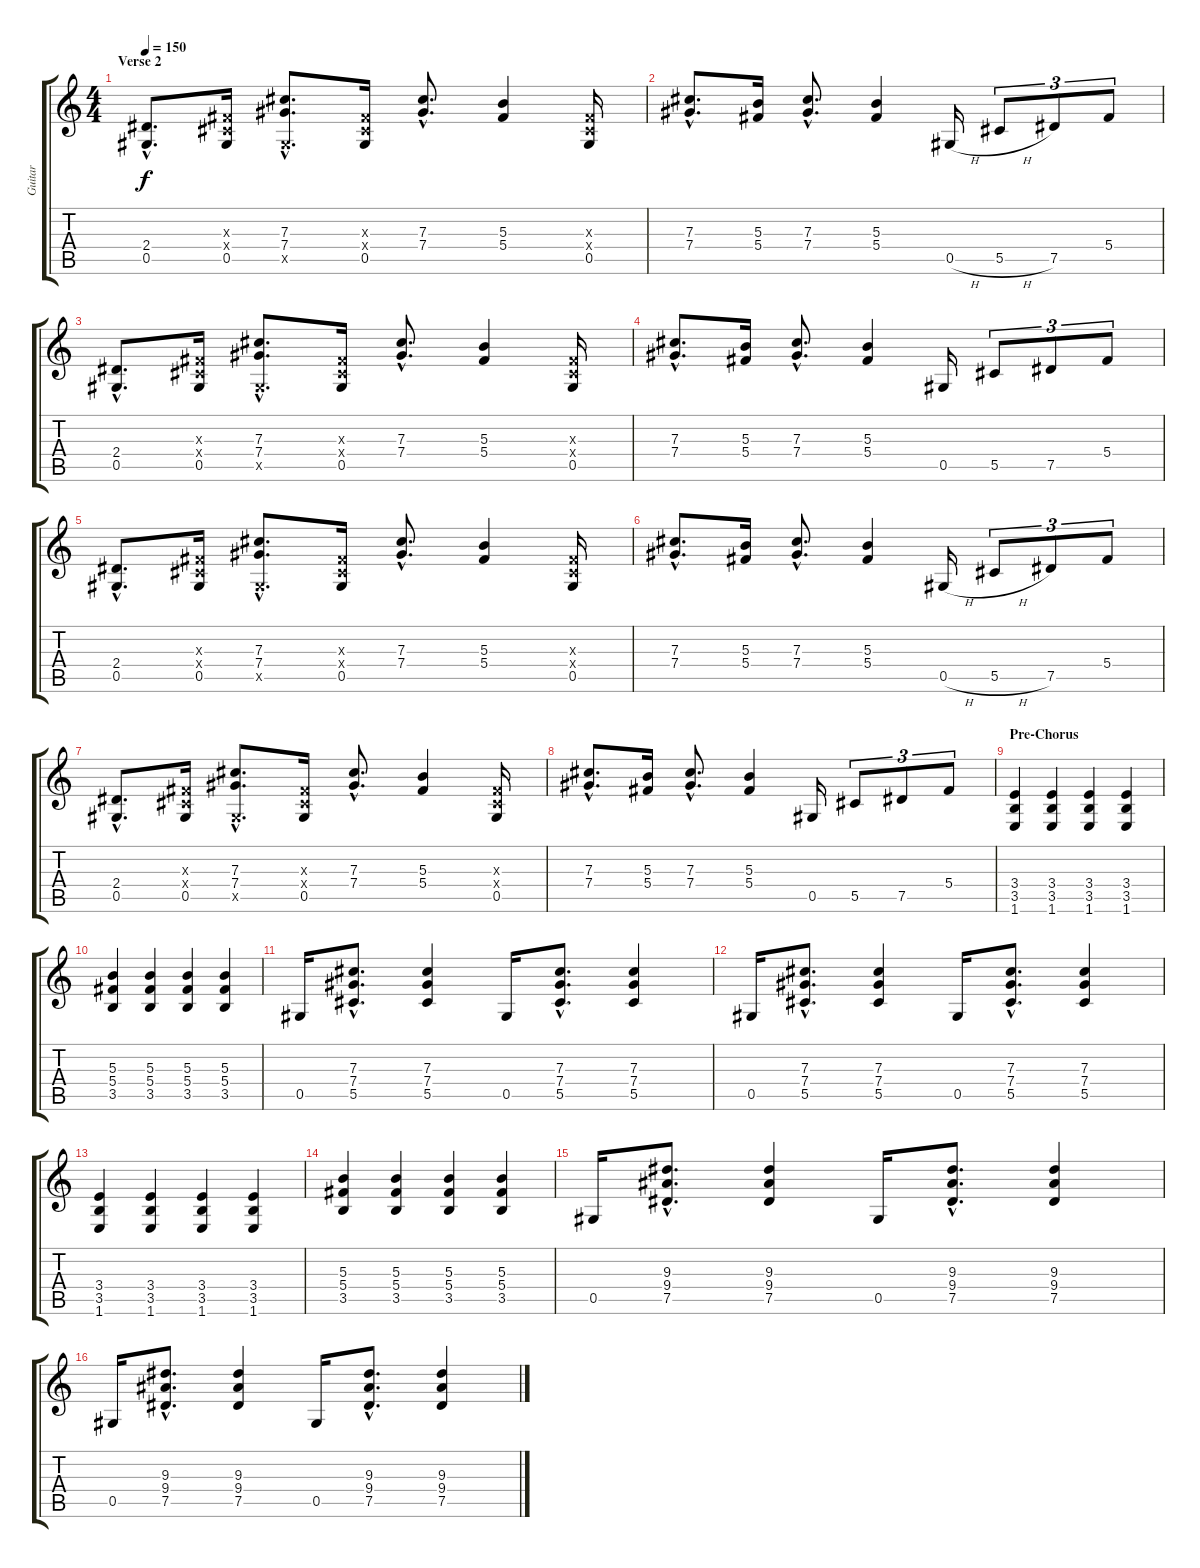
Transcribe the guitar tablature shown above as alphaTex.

\track ("Guitar" "Guitar") {instrument distortionguitar}
\staff {score tabs}
\tuning (Eb4 Bb3 Gb3 Db3 Ab2 Eb2) {hide}
\ts (4 4)
\section ("" "Verse 2")
\tempo 150
\clef g2
\ks c
(2.4{hac} 0.5{hac}).8{d dy f} (0.3{x} 0.4{x} 0.5).16 (7.3{hac} 7.4{hac} 0.5{hac x}).8{d} (0.3{x} 0.4{x} 0.5).16 (7.3{hac} 7.4{hac}).8{d} (5.3 5.4).4 (0.3{x} 0.4{x} 0.5).16 |
(7.3{hac} 7.4{hac}).8{d} (5.3 5.4).16 (7.3{hac} 7.4{hac}).8{d} (5.3 5.4).4 0.5{h}.16 5.5{h}.8{tu (3 2)} 7.5.8{tu (3 2)} 5.4.8{tu (3 2)} |
(2.4{hac} 0.5{hac}).8{d} (0.3{x} 0.4{x} 0.5).16 (7.3{hac} 7.4{hac} 0.5{hac x}).8{d} (0.3{x} 0.4{x} 0.5).16 (7.3{hac} 7.4{hac}).8{d} (5.3 5.4).4 (0.3{x} 0.4{x} 0.5).16 |
(7.3{hac} 7.4{hac}).8{d} (5.3 5.4).16 (7.3{hac} 7.4{hac}).8{d} (5.3 5.4).4 0.5.16 5.5.8{tu (3 2)} 7.5.8{tu (3 2)} 5.4.8{tu (3 2)} |
(2.4{hac} 0.5{hac}).8{d} (0.3{x} 0.4{x} 0.5).16 (7.3{hac} 7.4{hac} 0.5{hac x}).8{d} (0.3{x} 0.4{x} 0.5).16 (7.3{hac} 7.4{hac}).8{d} (5.3 5.4).4 (0.3{x} 0.4{x} 0.5).16 |
(7.3{hac} 7.4{hac}).8{d} (5.3 5.4).16 (7.3{hac} 7.4{hac}).8{d} (5.3 5.4).4 0.5{h}.16 5.5{h}.8{tu (3 2)} 7.5.8{tu (3 2)} 5.4.8{tu (3 2)} |
(2.4{hac} 0.5{hac}).8{d} (0.3{x} 0.4{x} 0.5).16 (7.3{hac} 7.4{hac} 0.5{hac x}).8{d} (0.3{x} 0.4{x} 0.5).16 (7.3{hac} 7.4{hac}).8{d} (5.3 5.4).4 (0.3{x} 0.4{x} 0.5).16 |
(7.3{hac} 7.4{hac}).8{d} (5.3 5.4).16 (7.3{hac} 7.4{hac}).8{d} (5.3 5.4).4 0.5.16 5.5.8{tu (3 2)} 7.5.8{tu (3 2)} 5.4.8{tu (3 2)} |
\section ("" "Pre-Chorus")
(3.4 3.5 1.6).4 (3.4 3.5 1.6).4 (3.4 3.5 1.6).4 (3.4 3.5 1.6).4 |
(5.3 5.4 3.5).4 (5.3 5.4 3.5).4 (5.3 5.4 3.5).4 (5.3 5.4 3.5).4 |
0.5.16 (7.3{hac} 7.4{hac} 5.5{hac}).8{d} (7.3 7.4 5.5).4 0.5.16 (7.3{hac} 7.4{hac} 5.5{hac}).8{d} (7.3 7.4 5.5).4 |
0.5.16 (7.3{hac} 7.4{hac} 5.5{hac}).8{d} (7.3 7.4 5.5).4 0.5.16 (7.3{hac} 7.4{hac} 5.5{hac}).8{d} (7.3 7.4 5.5).4 |
(3.4 3.5 1.6).4 (3.4 3.5 1.6).4 (3.4 3.5 1.6).4 (3.4 3.5 1.6).4 |
(5.3 5.4 3.5).4 (5.3 5.4 3.5).4 (5.3 5.4 3.5).4 (5.3 5.4 3.5).4 |
0.5.16 (9.3{hac} 9.4{hac} 7.5{hac}).8{d} (9.3 9.4 7.5).4 0.5.16 (9.3{hac} 9.4{hac} 7.5{hac}).8{d} (9.3 9.4 7.5).4 |
0.5.16 (9.3{hac} 9.4{hac} 7.5{hac}).8{d} (9.3 9.4 7.5).4 0.5.16 (9.3{hac} 9.4{hac} 7.5{hac}).8{d} (9.3 9.4 7.5).4
